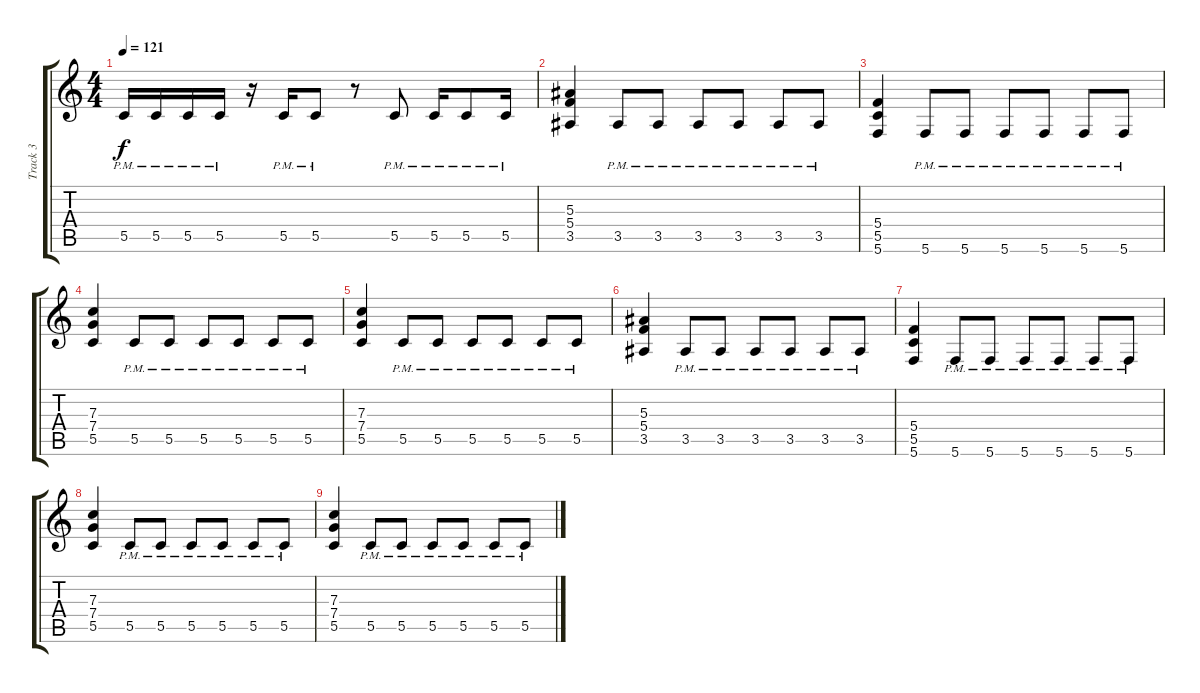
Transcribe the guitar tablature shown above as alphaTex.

\track ("Track 3" "Track 3") {instrument overdrivenguitar}
\staff {score tabs}
\tuning (D4 A3 F3 C3 G2 C2) {hide}
\ts (4 4)
\tempo 121
\clef g2
\ks c
5.5{pm}.16{dy f} 5.5{pm}.16 5.5{pm}.16 5.5{pm}.16 r.16 5.5{pm}.16 5.5{pm}.8 r.8 5.5{pm}.8 5.5{pm}.16 5.5{pm}.8 5.5{pm}.16 |
(5.3 5.4 3.5).4 3.5{pm}.8 3.5{pm}.8 3.5{pm}.8 3.5{pm}.8 3.5{pm}.8 3.5{pm}.8 |
(5.4 5.5 5.6).4 5.6{pm}.8 5.6{pm}.8 5.6{pm}.8 5.6{pm}.8 5.6{pm}.8 5.6{pm}.8 |
(7.3 7.4 5.5).4 5.5{pm}.8 5.5{pm}.8 5.5{pm}.8 5.5{pm}.8 5.5{pm}.8 5.5{pm}.8 |
(7.3 7.4 5.5).4 5.5{pm}.8 5.5{pm}.8 5.5{pm}.8 5.5{pm}.8 5.5{pm}.8 5.5{pm}.8 |
(5.3 5.4 3.5).4 3.5{pm}.8 3.5{pm}.8 3.5{pm}.8 3.5{pm}.8 3.5{pm}.8 3.5{pm}.8 |
(5.4 5.5 5.6).4 5.6{pm}.8 5.6{pm}.8 5.6{pm}.8 5.6{pm}.8 5.6{pm}.8 5.6{pm}.8 |
(7.3 7.4 5.5).4 5.5{pm}.8 5.5{pm}.8 5.5{pm}.8 5.5{pm}.8 5.5{pm}.8 5.5{pm}.8 |
(7.3 7.4 5.5).4 5.5{pm}.8 5.5{pm}.8 5.5{pm}.8 5.5{pm}.8 5.5{pm}.8 5.5{pm}.8
